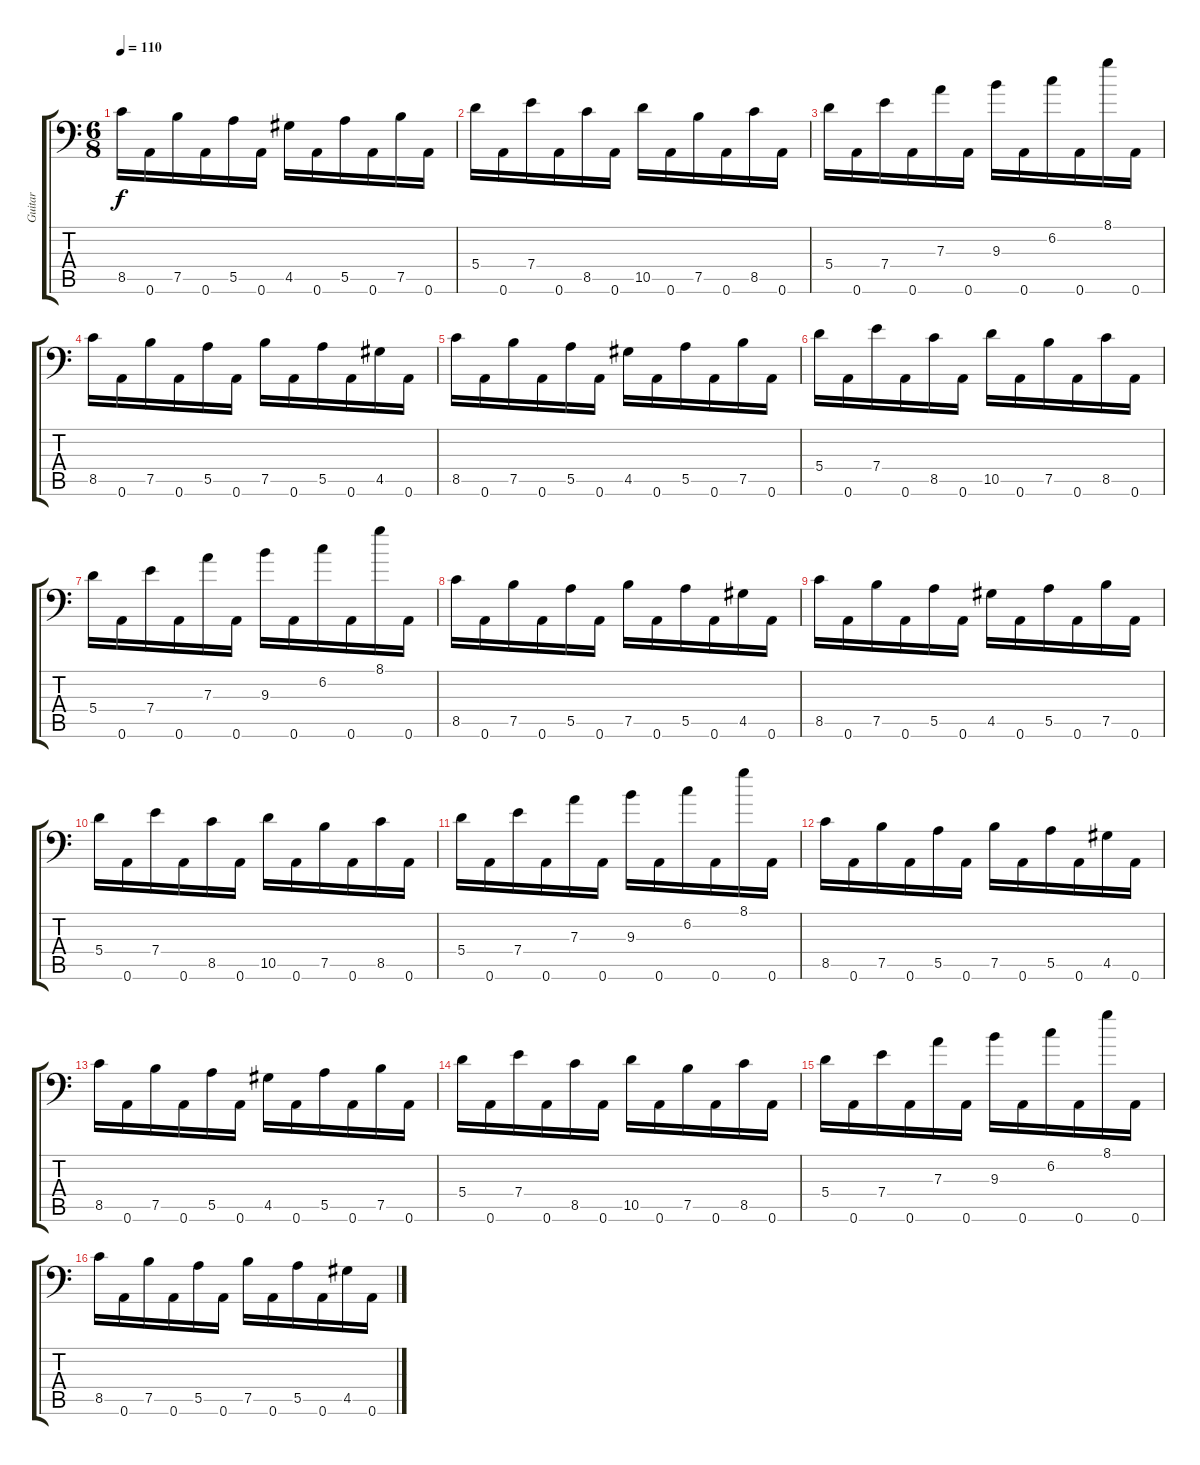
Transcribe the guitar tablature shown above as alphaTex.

\track ("Guitar" "Guitar") {instrument overdrivenguitar}
\staff {score tabs}
\tuning (B3 Gb3 D3 A2 E2 A1) {hide}
\ts (6 8)
\tempo 110
\clef f4
\ks c
8.5.16{dy f} 0.6.16 7.5.16 0.6.16 5.5.16 0.6.16 4.5.16 0.6.16 5.5.16 0.6.16 7.5.16 0.6.16 |
5.4.16 0.6.16 7.4.16 0.6.16 8.5.16 0.6.16 10.5.16 0.6.16 7.5.16 0.6.16 8.5.16 0.6.16 |
5.4.16 0.6.16 7.4.16 0.6.16 7.3.16 0.6.16 9.3.16 0.6.16 6.2.16 0.6.16 8.1.16 0.6.16 |
8.5.16{volume 10} 0.6.16 7.5.16 0.6.16 5.5.16 0.6.16 7.5.16 0.6.16 5.5.16 0.6.16 4.5.16 0.6.16 |
8.5.16 0.6.16 7.5.16 0.6.16 5.5.16 0.6.16 4.5.16 0.6.16 5.5.16 0.6.16 7.5.16 0.6.16 |
5.4.16 0.6.16 7.4.16 0.6.16 8.5.16 0.6.16 10.5.16 0.6.16 7.5.16 0.6.16 8.5.16 0.6.16 |
5.4.16 0.6.16 7.4.16 0.6.16 7.3.16 0.6.16 9.3.16 0.6.16 6.2.16 0.6.16 8.1.16 0.6.16 |
8.5.16 0.6.16 7.5.16 0.6.16 5.5.16 0.6.16 7.5.16 0.6.16 5.5.16 0.6.16 4.5.16 0.6.16 |
8.5.16 0.6.16 7.5.16 0.6.16 5.5.16 0.6.16{volume 5} 4.5.16 0.6.16 5.5.16 0.6.16 7.5.16 0.6.16 |
5.4.16 0.6.16 7.4.16 0.6.16 8.5.16 0.6.16 10.5.16 0.6.16 7.5.16 0.6.16 8.5.16 0.6.16 |
5.4.16 0.6.16 7.4.16 0.6.16 7.3.16 0.6.16 9.3.16 0.6.16 6.2.16 0.6.16 8.1.16 0.6.16 |
8.5.16 0.6.16 7.5.16 0.6.16 5.5.16 0.6.16 7.5.16 0.6.16 5.5.16 0.6.16 4.5.16 0.6.16 |
8.5.16 0.6.16 7.5.16 0.6.16 5.5.16 0.6.16 4.5.16 0.6.16 5.5.16 0.6.16 7.5.16 0.6.16 |
5.4.16 0.6.16 7.4.16 0.6.16 8.5.16 0.6.16 10.5.16 0.6.16 7.5.16 0.6.16 8.5.16{volume 0} 0.6.16 |
5.4.16 0.6.16 7.4.16 0.6.16 7.3.16 0.6.16 9.3.16 0.6.16 6.2.16 0.6.16 8.1.16 0.6.16 |
8.5.16 0.6.16 7.5.16 0.6.16 5.5.16 0.6.16 7.5.16 0.6.16 5.5.16 0.6.16 4.5.16 0.6.16
